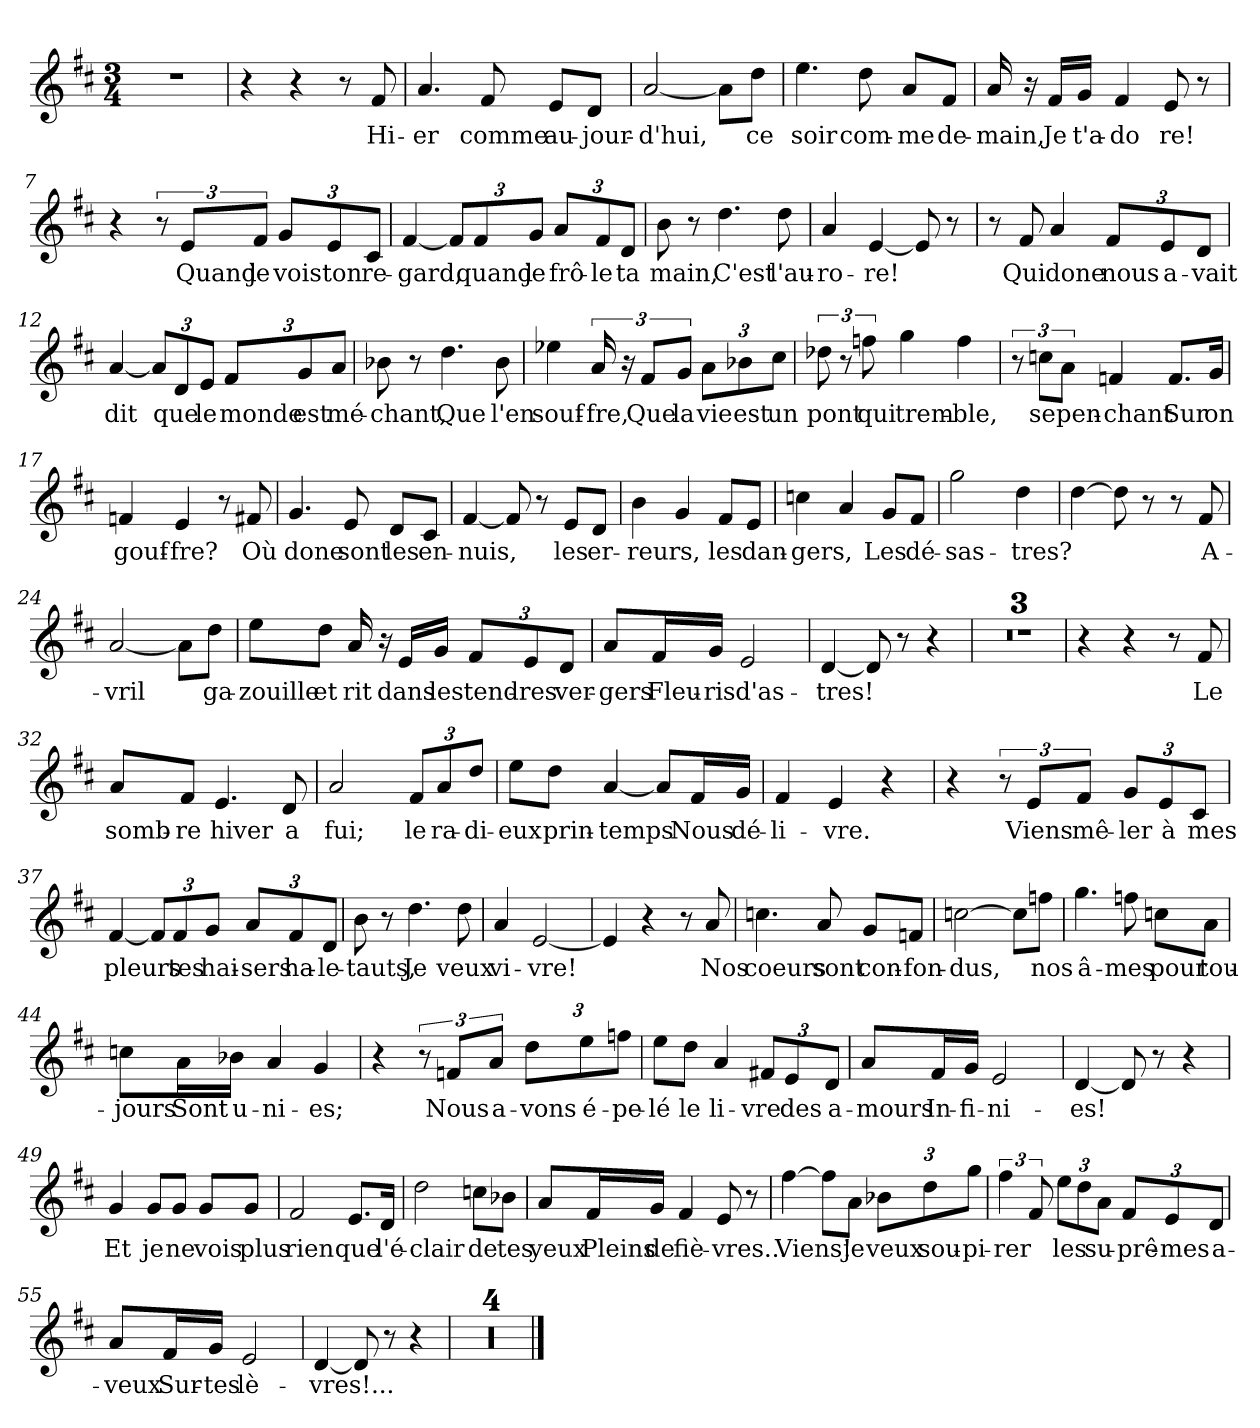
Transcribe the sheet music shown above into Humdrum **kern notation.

**kern	**text
*part1	*part1
*staff1	*staff1
*clefG2	*
*k[f#c#]	*
*M3/4	*
=1	=1
2.r	.
=2	=2
4r	.
4r	.
8r	.
!	!LO:LY:b
8f#/	Hi-
=3	=3
!	!LO:LY:b
4.a/	-er
!	!LO:LY:b
8f#/	comme
!	!LO:LY:b
8e/L	au-
!	!LO:LY:b
8d/J	-jour-
=4	=4
!	!LO:LY:b
[2a/	-d'hui,
8a\L]	.
!	!LO:LY:b
8dd\J	ce
=5	=5
!	!LO:LY:b
4.ee\	soir
!	!LO:LY:b
8dd\	com-
!	!LO:LY:b
8a/L	-me
!	!LO:LY:b
8f#/J	de-
=6	=6
!	!LO:LY:b
16a/	-main,
16r	.
!	!LO:LY:b
16f#/LL	Je
!	!LO:LY:b
16g/JJ	t'a-
!	!LO:LY:b
4f#/	do
!	!LO:LY:b
8e/	-re!
8r	.
=7	=7
4r	.
12r	.
!	!LO:LY:b
12e/L	Quand
!	!LO:LY:b
12f#/J	je
!	!LO:LY:b
12g/L	vois
!	!LO:LY:b
12e/	ton
!	!LO:LY:b
12c#/J	re-
!!LO:LB:g=z
=8	=8
!	!LO:LY:b
[4f#/	-gard,
12f#/L]	.
!	!LO:LY:b
12f#/	quand
!	!LO:LY:b
12g/J	je
!	!LO:LY:b
12a/L	frô-
!	!LO:LY:b
12f#/	-le
!	!LO:LY:b
12d/J	ta
=9	=9
!	!LO:LY:b
8b\	main,
8r	.
!	!LO:LY:b
4.dd\	C'est
!	!LO:LY:b
8dd\	l'au-
=10	=10
!	!LO:LY:b
4a/	-ro-
!	!LO:LY:b
[4e/	-re!
8e/]	.
8r	.
=11	=11
8r	.
!	!LO:LY:b
8f#/	Qui
!	!LO:LY:b
4a/	done
!	!LO:LY:b
12f#/L	nous
!	!LO:LY:b
12e/	a-
!	!LO:LY:b
12d/J	-vait
=12	=12
!	!LO:LY:b
[4a/	dit
12a/L]	.
!	!LO:LY:b
12d/	que
!	!LO:LY:b
12e/J	le
!	!LO:LY:b
12f#/L	monde
!	!LO:LY:b
12g/	est
!	!LO:LY:b
12a/J	mé-
=13	=13
!	!LO:LY:b
8b-X\	-chant,
8r	.
!	!LO:LY:b
4.dd\	Que
!	!LO:LY:b
8b-\	l'en
!!LO:LB:g=z
=14	=14
!	!LO:LY:b
4ee-X\	souf-
!	!LO:LY:b
24a/	-fre,
24r	.
!	!LO:LY:b
12f#/L	Que
!	!LO:LY:b
12g/J	la
!	!LO:LY:b
12a\L	vie
!	!LO:LY:b
12b-X\	est
!	!LO:LY:b
12cc#\J	un
=15	=15
!	!LO:LY:b
12dd-X\	pont
12r	.
!	!LO:LY:b
12ffn\	qui
!	!LO:LY:b
4gg\	trem-
!	!LO:LY:b
4ff\	-ble,
=16	=16
12r	.
!	!LO:LY:b
12ccn\L	se
!	!LO:LY:b
12a\J	pen-
!	!LO:LY:b
4fn/	-chant
!	!LO:LY:b
8.f/L	Sur
!	!LO:LY:b
16g/Jk	on
=17	=17
!	!LO:LY:b
4fn/	gouf-
!	!LO:LY:b
4e/	-fre?
8r	.
!	!LO:LY:b
8f#X/	Où
=18	=18
!	!LO:LY:b
4.g/	done
!	!LO:LY:b
8e/	sont
!	!LO:LY:b
8d/L	les
!	!LO:LY:b
8c#/J	en-
=19	=19
!	!LO:LY:b
[4f#/	-nuis,
8f#/]	.
8r	.
!	!LO:LY:b
8e/L	les
!	!LO:LY:b
8d/J	er-
!!LO:LB:g=z
=20	=20
!	!LO:LY:b
4b\	-reurs,
4g/	.
!	!LO:LY:b
8f#/L	les
!	!LO:LY:b
8e/J	dan-
=21	=21
!	!LO:LY:b
4ccn\	-gers,
4a/	.
!	!LO:LY:b
8g/L	Les
!	!LO:LY:b
8f#/J	dé-
=22	=22
!	!LO:LY:b
2gg\	-sas-
!	!LO:LY:b
4dd\	-tres?
=23	=23
[4dd\	.
8dd\]	.
8r	.
8r	.
!	!LO:LY:b
8f#/	A-
=24	=24
!	!LO:LY:b
[2a/	-vril
8a\L]	.
!	!LO:LY:b
8dd\J	ga-
=25	=25
!	!LO:LY:b
8ee\L	-zouille
!	!LO:LY:b
8dd\J	et
!	!LO:LY:b
16a/	rit
16r	.
!	!LO:LY:b
16e/LL	dans
!	!LO:LY:b
16g/JJ	les
!	!LO:LY:b
12f#/L	tend-
!	!LO:LY:b
12e/	-res
!	!LO:LY:b
12d/J	ver-
=26	=26
!	!LO:LY:b
8a/L	-gers
!	!LO:LY:b
16f#/L	Fleu-
!	!LO:LY:b
16g/JJ	-ris
!	!LO:LY:b
2e/	d'as-
!!LO:LB:g=z
=27	=27
!	!LO:LY:b
[4d/	-tres!
8d/]	.
8r	.
4r	.
=28	=28
2.r	.
=29	=29
2.r	.
=30	=30
2.r	.
=31	=31
4r	.
4r	.
8r	.
!	!LO:LY:b
8f#/	Le
=32	=32
!	!LO:LY:b
8a/L	somb-
!	!LO:LY:b
8f#/J	-re
!	!LO:LY:b
4.e/	hiver
!	!LO:LY:b
8d/	a
=33	=33
!	!LO:LY:b
2a/	fui;
!	!LO:LY:b
12f#/L	le
!	!LO:LY:b
12a/	ra-
!	!LO:LY:b
12dd/J	-di-
=34	=34
!	!LO:LY:b
8ee\L	-eux
!	!LO:LY:b
8dd\J	prin-
!	!LO:LY:b
[4a/	-temps
8a/L]	.
!	!LO:LY:b
16f#/L	Nous
!	!LO:LY:b
16g/JJ	dé-
=35	=35
!	!LO:LY:b
4f#/	-li-
!	!LO:LY:b
4e/	-vre.
4r	.
!!LO:LB:g=z
=36	=36
4r	.
12r	.
!	!LO:LY:b
12e/L	Viens
!	!LO:LY:b
12f#/J	mê-
!	!LO:LY:b
12g/L	-ler
!	!LO:LY:b
12e/	à
!	!LO:LY:b
12c#/J	mes
=37	=37
!	!LO:LY:b
[4f#/	pleurs
12f#/L]	.
!	!LO:LY:b
12f#/	tes
!	!LO:LY:b
12g/J	hai-
!	!LO:LY:b
12a/L	-sers
!	!LO:LY:b
12f#/	ha-
!	!LO:LY:b
12d/J	-le-
=38	=38
!	!LO:LY:b
8b\	-tauts,
8r	.
!	!LO:LY:b
4.dd\	Je
!	!LO:LY:b
8dd\	veux
=39	=39
!	!LO:LY:b
4a/	vi-
!	!LO:LY:b
[2e/	-vre!
=40	=40
4e/]	.
4r	.
8r	.
!	!LO:LY:b
8a/	Nos
=41	=41
!	!LO:LY:b
4.ccn\	coeurs
!	!LO:LY:b
8a/	sont
!	!LO:LY:b
8g/L	con-
!	!LO:LY:b
8fn/J	-fon-
=42	=42
!	!LO:LY:b
[2ccn\	-dus,
8cc\L]	.
!	!LO:LY:b
8ffn\J	nos
!!LO:LB:g=z
=43	=43
!	!LO:LY:b
4.gg\	â-
!	!LO:LY:b
8ffn\	-mes
!	!LO:LY:b
8ccn\L	pour
!	!LO:LY:b
8a\J	tou-
=44	=44
!	!LO:LY:b
8ccn\L	-jours
!	!LO:LY:b
16a\L	Sont
!	!LO:LY:b
16b-X\JJ	u-
!	!LO:LY:b
4a/	-ni-
!	!LO:LY:b
4g/	-es;
=45	=45
4r	.
12r	.
!	!LO:LY:b
12fn/L	Nous
!	!LO:LY:b
12a/J	a-
!	!LO:LY:b
12dd\L	-vons
!	!LO:LY:b
12ee\	é-
!	!LO:LY:b
12ffn\J	-pe-
=46	=46
!	!LO:LY:b
8ee\L	-lé
!	!LO:LY:b
8dd\J	le
!	!LO:LY:b
4a/	li-
!	!LO:LY:b
12f#X/L	-vre
!	!LO:LY:b
12e/	des
!	!LO:LY:b
12d/J	a-
=47	=47
!	!LO:LY:b
8a/L	-mours
!	!LO:LY:b
16f#/L	In-
!	!LO:LY:b
16g/JJ	-fi-
!	!LO:LY:b
2e/	-ni-
=48	=48
!	!LO:LY:b
[4d/	-es!
8d/]	.
8r	.
4r	.
!!LO:LB:g=z
=49	=49
!	!LO:LY:b
4g/	Et
!	!LO:LY:b
8g/L	je
!	!LO:LY:b
8g/J	ne
!	!LO:LY:b
8g/L	vois
!	!LO:LY:b
8g/J	plus
=50	=50
!	!LO:LY:b
2f#/	rien
!	!LO:LY:b
8.e/L	que
!	!LO:LY:b
16d/Jk	l'é-
=51	=51
!	!LO:LY:b
2dd\	-clair
!	!LO:LY:b
8ccn\L	de
!	!LO:LY:b
8b-X\J	tes
=52	=52
!	!LO:LY:b
8a/L	yeux
!	!LO:LY:b
16f#/L	Pleins
!	!LO:LY:b
16g/JJ	de
!	!LO:LY:b
4f#/	fiè-
!	!LO:LY:b
8e/	-vres...
8r	.
=53	=53
!	!LO:LY:b
[4ff#\	Viens!
8ff#\L]	.
!	!LO:LY:b
8a\J	je
!	!LO:LY:b
12b-X\L	veux
!	!LO:LY:b
12dd\	sou-
!	!LO:LY:b
12gg\J	-pi-
=54	=54
!	!LO:LY:b
6ff#\	-rer
12f#/	.
!	!LO:LY:b
12ee\L	les
12dd\	.
!	!LO:LY:b
12a\J	su-
!	!LO:LY:b
12f#/L	-prê-
!	!LO:LY:b
12e/	-mes
!	!LO:LY:b
12d/J	a-
!!LO:LB:g=z
=55	=55
!	!LO:LY:b
8a/L	-veux
!	!LO:LY:b
16f#/L	Sur-
!	!LO:LY:b
16g/JJ	-tes
!	!LO:LY:b
2e/	lè-
=56	=56
!	!LO:LY:b
[4d/	-vres!...
8d/]	.
8r	.
4r	.
=57	=57
2.r	.
=58	=58
2.r	.
=59	=59
2.r	.
=60	=60
2.r	.
==	==
*-	*-
